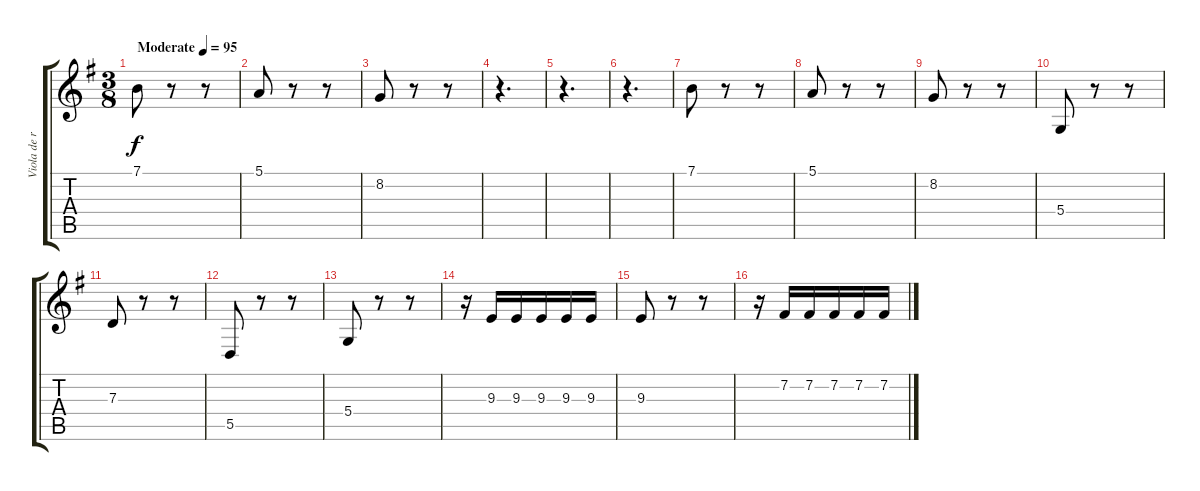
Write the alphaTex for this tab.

\track ("Viola de ripieno" "Viola de r") {instrument viola}
\staff {score tabs}
\tuning (E4 B3 G3 D3 A2 E2) {hide}
\ts (3 8)
\tempo (95 "Moderate")
\clef g2
\ks g
7.1.8{dy f instrument viola} r.8 r.8 |
5.1.8 r.8 r.8 |
8.2.8 r.8 r.8 |
r.4{d} |
r.4{d} |
r.4{d} |
7.1.8 r.8 r.8 |
5.1.8 r.8 r.8 |
8.2.8 r.8 r.8 |
5.4.8 r.8 r.8 |
7.3.8 r.8 r.8 |
5.5.8 r.8 r.8 |
5.4.8 r.8 r.8 |
r.16 9.3.16{beam merge} 9.3.16 9.3.16{beam merge} 9.3.16 9.3.16 |
9.3.8 r.8 r.8 |
r.16 7.2.16{beam merge} 7.2.16 7.2.16{beam merge} 7.2.16 7.2.16
